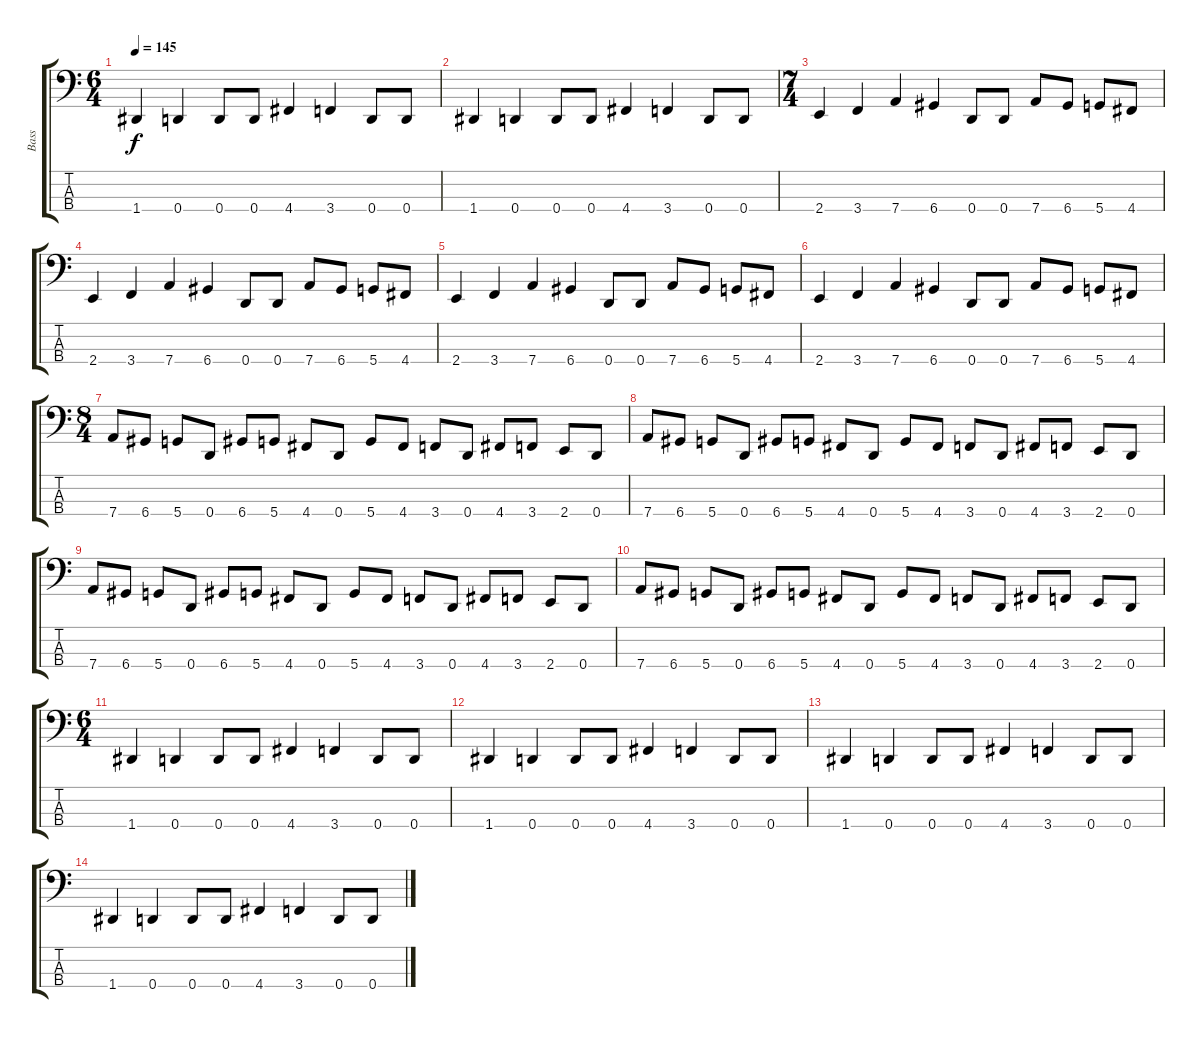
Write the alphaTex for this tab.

\track ("Bass" "Bass") {instrument acousticguitarnylon}
\staff {score tabs}
\tuning (G2 D2 A1 D1) {hide}
\ts (6 4)
\tempo 145
\clef f4
\ks c
1.4.4{dy f} 0.4.4 0.4.8 0.4.8 4.4.4 3.4.4 0.4.8 0.4.8 |
1.4.4 0.4.4 0.4.8 0.4.8 4.4.4 3.4.4 0.4.8 0.4.8 |
\ts (7 4)
2.4.4 3.4.4 7.4.4 6.4.4 0.4.8 0.4.8 7.4.8 6.4.8 5.4.8 4.4.8 |
2.4.4 3.4.4 7.4.4 6.4.4 0.4.8 0.4.8 7.4.8 6.4.8 5.4.8 4.4.8 |
2.4.4 3.4.4 7.4.4 6.4.4 0.4.8 0.4.8 7.4.8 6.4.8 5.4.8 4.4.8 |
2.4.4 3.4.4 7.4.4 6.4.4 0.4.8 0.4.8 7.4.8 6.4.8 5.4.8 4.4.8 |
\ts (8 4)
7.4.8 6.4.8 5.4.8 0.4.8 6.4.8 5.4.8 4.4.8 0.4.8 5.4.8 4.4.8 3.4.8 0.4.8 4.4.8 3.4.8 2.4.8 0.4.8 |
7.4.8 6.4.8 5.4.8 0.4.8 6.4.8 5.4.8 4.4.8 0.4.8 5.4.8 4.4.8 3.4.8 0.4.8 4.4.8 3.4.8 2.4.8 0.4.8 |
7.4.8 6.4.8 5.4.8 0.4.8 6.4.8 5.4.8 4.4.8 0.4.8 5.4.8 4.4.8 3.4.8 0.4.8 4.4.8 3.4.8 2.4.8 0.4.8 |
7.4.8 6.4.8 5.4.8 0.4.8 6.4.8 5.4.8 4.4.8 0.4.8 5.4.8 4.4.8 3.4.8 0.4.8 4.4.8 3.4.8 2.4.8 0.4.8 |
\ts (6 4)
1.4.4 0.4.4 0.4.8 0.4.8 4.4.4 3.4.4 0.4.8 0.4.8 |
1.4.4 0.4.4 0.4.8 0.4.8 4.4.4 3.4.4 0.4.8 0.4.8 |
1.4.4 0.4.4 0.4.8 0.4.8 4.4.4 3.4.4 0.4.8 0.4.8 |
1.4.4 0.4.4 0.4.8 0.4.8 4.4.4 3.4.4 0.4.8 0.4.8
